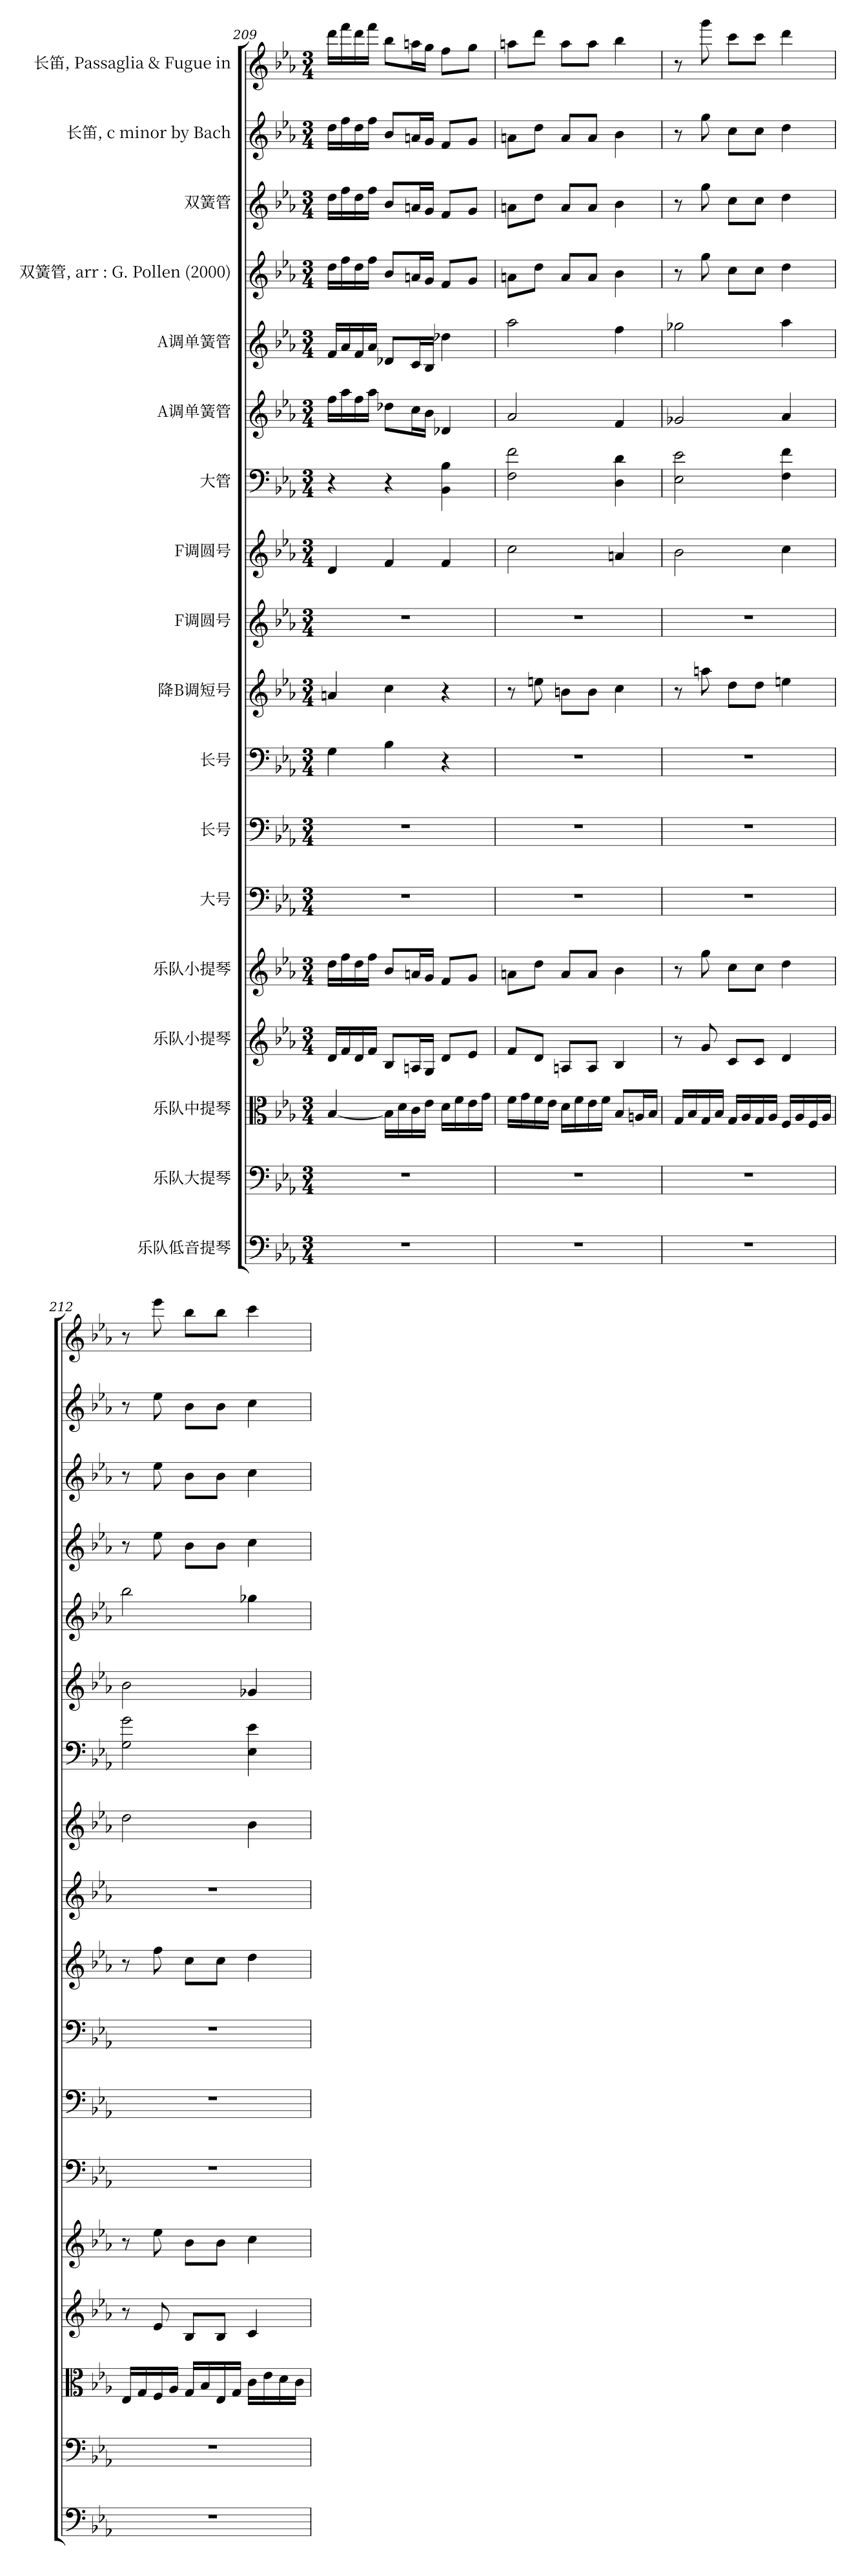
**kern	**kern	**kern	**kern	**kern	**kern	**kern	**kern	**kern	**kern	**kern	**kern	**kern	**kern	**kern	**kern	**kern	**kern
*part18	*part17	*part16	*part15	*part14	*part13	*part12	*part11	*part10	*part9	*part8	*part7	*part6	*part5	*part4	*part3	*part2	*part1
*staff18	*staff17	*staff16	*staff15	*staff14	*staff13	*staff12	*staff11	*staff10	*staff9	*staff8	*staff7	*staff6	*staff5	*staff4	*staff3	*staff2	*staff1
*I"乐队低音提琴	*I"乐队大提琴	*I"乐队中提琴	*I"乐队小提琴	*I"乐队小提琴	*I"大号	*I"长号	*I"长号	*I"降B调短号	*I"F调圆号	*I"F调圆号	*I"大管	*I"A调单簧管	*I"A调单簧管	*I"双簧管, arr :  G. Pollen (2000)	*I"双簧管	*I"长笛, c minor by Bach	*I"长笛, Passaglia &amp; Fugue in
!!LO:PB:g=z
*clefF4	*clefF4	*clefC3	*clefG2	*clefG2	*clefF4	*clefF4	*clefF4	*clefG2	*clefG2	*clefG2	*clefF4	*clefG2	*clefG2	*clefG2	*clefG2	*clefG2	*clefG2
*ITrd7c12	*	*	*	*	*	*	*	*ITrd1c2	*ITrd4c7	*ITrd4c7	*	*ITrd2c3	*ITrd2c3	*	*	*	*
*k[b-e-a-]	*k[b-e-a-]	*k[b-e-a-]	*k[b-e-a-]	*k[b-e-a-]	*k[b-e-a-]	*k[b-e-a-]	*k[b-e-a-]	*k[b-e-a-d-g-]	*k[b-e-a-d-]	*k[b-e-a-d-]	*k[b-e-a-]	*k[]	*k[]	*k[b-e-a-]	*k[b-e-a-]	*k[b-e-a-]	*k[b-e-a-]
*M3/4	*M3/4	*M3/4	*M3/4	*M3/4	*M3/4	*M3/4	*M3/4	*M3/4	*M3/4	*M3/4	*M3/4	*M3/4	*M3/4	*M3/4	*M3/4	*M3/4	*M3/4
=209	=209	=209	=209	=209	=209	=209	=209	=209	=209	=209	=209	=209	=209	=209	=209	=209	=209
2.r	2.r	[4B-/	16d/LL	16dd\LL	2.r	2.r	4G\	4gn/	2.r	4G/	4r	16dd\LL	16d/LL	16dd\LL	16dd\LL	16dd\LL	16ddd\LL
.	.	.	16f/	16ff\	.	.	.	.	.	.	.	16ff\	16f/	16ff\	16ff\	16ff\	16fff\
.	.	.	16d/	16dd\	.	.	.	.	.	.	.	16dd\	16d/	16dd\	16dd\	16dd\	16ddd\
.	.	.	16f/JJ	16ff\JJ	.	.	.	.	.	.	.	16ff\JJ	16f/JJ	16ff\JJ	16ff\JJ	16ff\JJ	16fff\JJ
.	.	16B-\LL]	8B-/L	8b-/L	.	.	4B-\	4b-\	.	4B-/	4r	8b-X\L	8B-X/L	8b-/L	8b-/L	8b-/L	8bb-\L
.	.	16d\	.	.	.	.	.	.	.	.	.	.	.	.	.	.	.
.	.	16c\	16An/L	16an/L	.	.	.	.	.	.	.	16a\L	16A/L	16an/L	16an/L	16an/L	16aan\L
.	.	16e-\JJ	16G/JJ	16g/JJ	.	.	.	.	.	.	.	16g\JJ	16G/JJ	16g/JJ	16g/JJ	16g/JJ	16gg\JJ
.	.	16d\LL	8d/L	8f/L	.	.	4r	4r	.	4B-/	4BB-\ 4B-\	4B-X/	4b-X\	8f/L	8f/L	8f/L	8ff\L
.	.	16f\	.	.	.	.	.	.	.	.	.	.	.	.	.	.	.
.	.	16e-\	8e-/J	8g/J	.	.	.	.	.	.	.	.	.	8g/J	8g/J	8g/J	8gg\J
.	.	16g\JJ	.	.	.	.	.	.	.	.	.	.	.	.	.	.	.
=210	=210	=210	=210	=210	=210	=210	=210	=210	=210	=210	=210	=210	=210	=210	=210	=210	=210
2.r	2.r	16f\LL	8f/L	8an\L	2.r	2.r	2.r	8r	2.r	2f\	2F\ 2f\	2f/	2ff\	8an\L	8an\L	8an\L	8aan\L
.	.	16g\	.	.	.	.	.	.	.	.	.	.	.	.	.	.	.
.	.	16f\	8d/J	8dd\J	.	.	.	8ddn\	.	.	.	.	.	8dd\J	8dd\J	8dd\J	8ddd\J
.	.	16e-\JJ	.	.	.	.	.	.	.	.	.	.	.	.	.	.	.
.	.	16d\LL	8An/L	8a/L	.	.	.	8an\L	.	.	.	.	.	8a/L	8a/L	8a/L	8aa\L
.	.	16f\	.	.	.	.	.	.	.	.	.	.	.	.	.	.	.
.	.	16e-\	8A/J	8a/J	.	.	.	8a\J	.	.	.	.	.	8a/J	8a/J	8a/J	8aa\J
.	.	16f\JJ	.	.	.	.	.	.	.	.	.	.	.	.	.	.	.
.	.	8B-/L	4B-/	4b-\	.	.	.	4b-\	.	4dn/	4D\ 4d\	4d/	4dd\	4b-\	4b-\	4b-\	4bb-\
.	.	16An/L	.	.	.	.	.	.	.	.	.	.	.	.	.	.	.
.	.	16B-/JJ	.	.	.	.	.	.	.	.	.	.	.	.	.	.	.
=211	=211	=211	=211	=211	=211	=211	=211	=211	=211	=211	=211	=211	=211	=211	=211	=211	=211
2.r	2.r	16G/LL	8r	8r	2.r	2.r	2.r	8r	2.r	2e-\	2E-\ 2e-\	2e-X/	2ee-X\	8r	8r	8r	8r
.	.	16B-/	.	.	.	.	.	.	.	.	.	.	.	.	.	.	.
.	.	16G/	8g/	8gg\	.	.	.	8ggn\	.	.	.	.	.	8gg\	8gg\	8gg\	8ggg\
.	.	16B-/JJ	.	.	.	.	.	.	.	.	.	.	.	.	.	.	.
.	.	16G/LL	8c/L	8cc\L	.	.	.	8cc\L	.	.	.	.	.	8cc\L	8cc\L	8cc\L	8ccc\L
.	.	16A-/	.	.	.	.	.	.	.	.	.	.	.	.	.	.	.
.	.	16G/	8c/J	8cc\J	.	.	.	8cc\J	.	.	.	.	.	8cc\J	8cc\J	8cc\J	8ccc\J
.	.	16A-/JJ	.	.	.	.	.	.	.	.	.	.	.	.	.	.	.
.	.	16F/LL	4d/	4dd\	.	.	.	4ddn\	.	4f\	4F\ 4f\	4f/	4ff\	4dd\	4dd\	4dd\	4ddd\
.	.	16A-/	.	.	.	.	.	.	.	.	.	.	.	.	.	.	.
.	.	16F/	.	.	.	.	.	.	.	.	.	.	.	.	.	.	.
.	.	16A-/JJ	.	.	.	.	.	.	.	.	.	.	.	.	.	.	.
!!LO:PB:g=z
=212	=212	=212	=212	=212	=212	=212	=212	=212	=212	=212	=212	=212	=212	=212	=212	=212	=212
2.r	2.r	16E-/LL	8r	8r	2.r	2.r	2.r	8r	2.r	2g\	2G\ 2g\	2g\	2gg\	8r	8r	8r	8r
.	.	16G/	.	.	.	.	.	.	.	.	.	.	.	.	.	.	.
.	.	16F/	8e-/	8ee-\	.	.	.	8ee-\	.	.	.	.	.	8ee-\	8ee-\	8ee-\	8eee-\
.	.	16A-/JJ	.	.	.	.	.	.	.	.	.	.	.	.	.	.	.
.	.	16G/LL	8B-/L	8b-\L	.	.	.	8b-\L	.	.	.	.	.	8b-\L	8b-\L	8b-\L	8bb-\L
.	.	16B-/	.	.	.	.	.	.	.	.	.	.	.	.	.	.	.
.	.	16E-/	8B-/J	8b-\J	.	.	.	8b-\J	.	.	.	.	.	8b-\J	8b-\J	8b-\J	8bb-\J
.	.	16G/JJ	.	.	.	.	.	.	.	.	.	.	.	.	.	.	.
.	.	16c\LL	4c/	4cc\	.	.	.	4cc\	.	4e-\	4E-\ 4e-\	4e-X/	4ee-X\	4cc\	4cc\	4cc\	4ccc\
.	.	16e-\	.	.	.	.	.	.	.	.	.	.	.	.	.	.	.
.	.	16d\	.	.	.	.	.	.	.	.	.	.	.	.	.	.	.
.	.	16c\JJ	.	.	.	.	.	.	.	.	.	.	.	.	.	.	.
=	=	=	=	=	=	=	=	=	=	=	=	=	=	=	=	=	=
*-	*-	*-	*-	*-	*-	*-	*-	*-	*-	*-	*-	*-	*-	*-	*-	*-	*-
